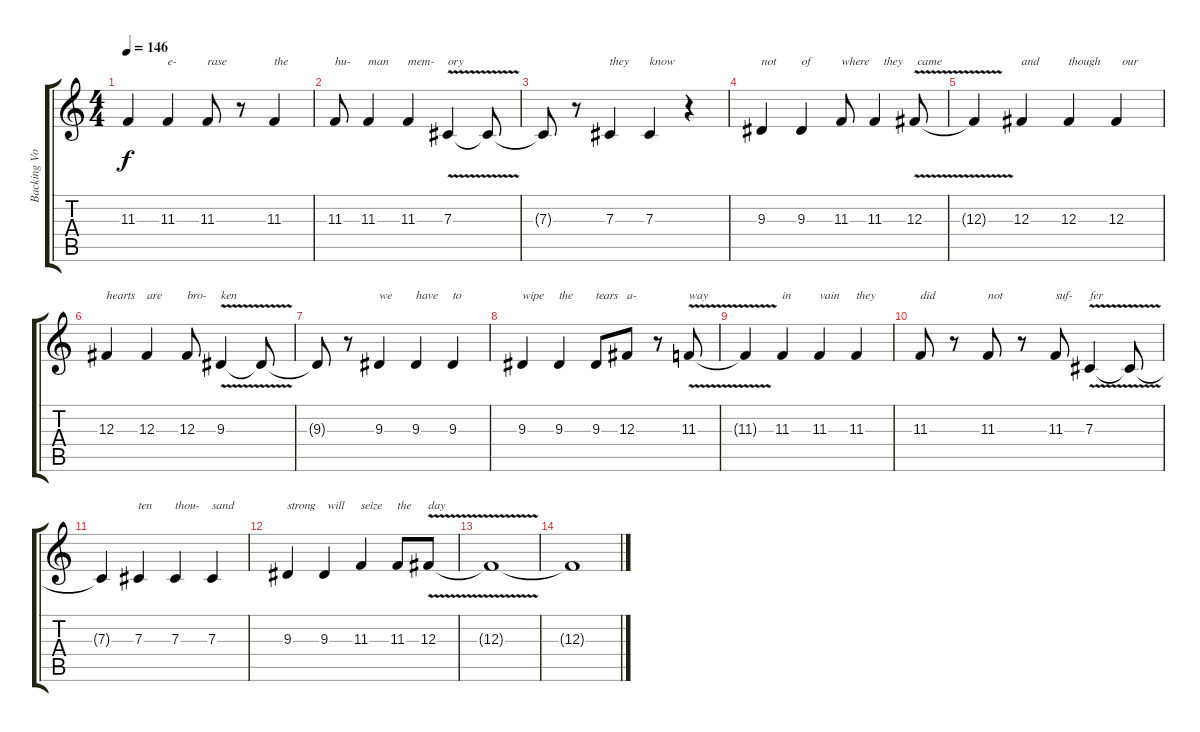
\track ("Backing Vocals 1" "Backing Vo") {instrument choiraahs}
\staff {score tabs}
\tuning (Eb4 Bb3 Gb3 Db3 Ab2 Eb2) {hide}
\ts (4 4)
\tempo 146
\clef g2
\ks c
11.3{t}.4{dy f} 11.3.4{txt "e-"} 11.3.8{txt "rase"} r.8 11.3.4{txt "the"} |
11.3.8{txt "hu-"} 11.3.4{txt "man"} 11.3.4{txt "mem-"} 7.3{v}.4{txt "ory"} 7.3{t}.8 |
7.3{t}.8 r.8 7.3.4{txt "they"} 7.3.4{txt "know"} r.4 |
9.3.4{txt "not"} 9.3.4{txt "of"} 11.3.8{txt "where"} 11.3.4{txt "   they"} 12.3{v}.8{txt " came"} |
12.3{t}.4 12.3.4{txt "and"} 12.3.4{txt "though"} 12.3.4{txt "  our"} |
12.3.4{txt "hearts"} 12.3.4{txt "are"} 12.3.8{txt "bro-"} 9.3{v}.4{txt "ken"} 9.3{t}.8 |
9.3{t}.8 r.8 9.3.4{txt "we"} 9.3.4{txt "have"} 9.3.4{txt "to"} |
9.3.4{txt "wipe"} 9.3.4{txt "the"} 9.3.8{txt "tears"} 12.3.8{txt "a-"} r.8 11.3{v}.8{txt "way"} |
11.3{t}.4 11.3.4{txt "in"} 11.3.4{txt "vain"} 11.3.4{txt "they"} |
11.3.8{txt "did"} r.8 11.3.8{txt "not"} r.8 11.3.8{txt "suf-"} 7.3{v}.4{txt "fer"} 7.3{t}.8 |
7.3{t}.4 7.3.4{txt "ten"} 7.3.4{txt "thou-"} 7.3.4{txt "sand"} |
9.3.4{txt "strong"} 9.3.4{txt " will"} 11.3.4{txt "seize"} 11.3.8{txt "the"} 12.3{v}.8{txt "day"} |
12.3{t}.1 |
12.3{t}.1
